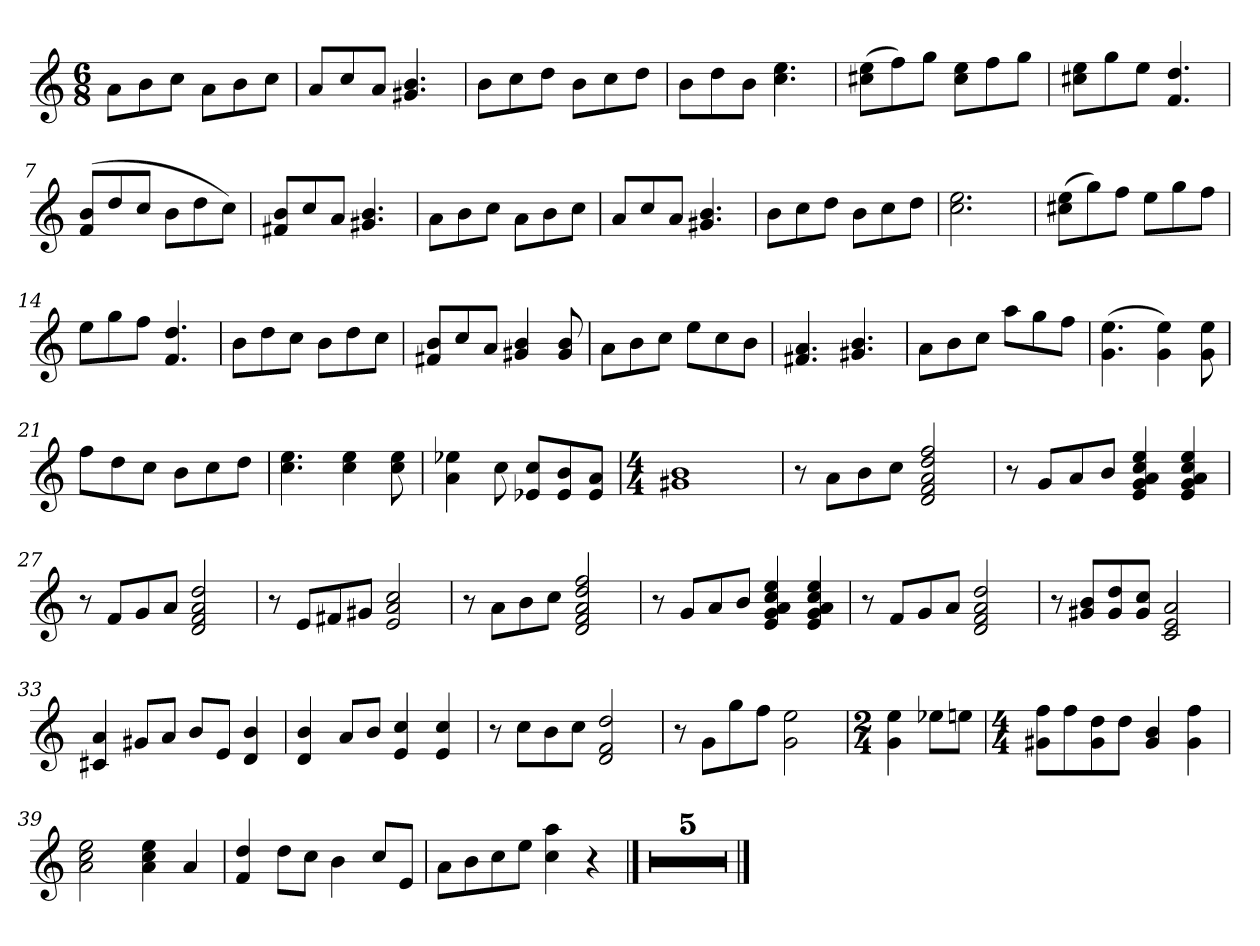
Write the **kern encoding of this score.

**kern
*part1
*staff1
*clefG2
*k[]
*C:
*M6/8
=1
8a\L
8b\
8cc\J
8a\L
8b\
8cc\J
=2
8a/L
8cc/
8a/J
4.g#X/ 4.b/
=3
8b\L
8cc\
8dd\J
8b\L
8cc\
8dd\J
=4
8b\L
8dd\
8b\J
4.cc\ 4.ee\
=5
(>8cc#X\ 8ee\L
8ff\)
8gg\J
8cc#\ 8ee\L
8ff\
8gg\J
=6
8cc#X\ 8ee\L
8gg\
8ee\J
4.f/ 4.dd/
!!LO:LB:g=z
=7
(>8f/ 8b/L
8dd/
8cc/J
8b\L
8dd\
8cc\J)
=8
8f#X/ 8b/L
8cc/
8a/J
4.g#X/ 4.b/
=9
8a\L
8b\
8cc\J
8a\L
8b\
8cc\J
=10
8a/L
8cc/
8a/J
4.g#X/ 4.b/
=11
8b\L
8cc\
8dd\J
8b\L
8cc\
8dd\J
=12
2.cc\ 2.ee\
=13
(>8cc#X\ 8ee\L
8gg\)
8ff\J
8ee\L
8gg\
8ff\J
!!LO:LB:g=z
=14
8ee\L
8gg\
8ff\J
4.f/ 4.dd/
=15
8b\L
8dd\
8cc\J
8b\L
8dd\
8cc\J
=16
8f#X/ 8b/L
8cc/
8a/J
4g#X/ 4b/
8g#/ 8b/
=17
8a\L
8b\
8cc\J
8ee\L
8cc\
8b\J
=18
4.f#X/ 4.a/
4.g#X/ 4.b/
=19
8a\L
8b\
8cc\J
8aa\L
8gg\
8ff\J
=20
(>4.g\ 4.ee\
4g\ 4ee\)
8g\ 8ee\
!!LO:LB:g=z
=21
8ff\L
8dd\
8cc\J
8b\L
8cc\
8dd\J
=22
4.cc\ 4.ee\
4cc\ 4ee\
8cc\ 8ee\
=23
4a\ 4ee-X\
8cc\
8e-X/ 8cc/L
8e-/ 8b/
8e-/ 8a/J
=24
*M4/4
1g#X 1b
=25
8r
8a\L
8b\
8cc\J
2d/ 2f/ 2a/ 2dd/ 2ff/
=26
8r
8g/L
8a/
8b/J
4e/ 4g/ 4a/ 4cc/ 4ee/
4e/ 4g/ 4a/ 4cc/ 4ee/
!!LO:LB:g=z
=27
8r
8f/L
8g/
8a/J
2d/ 2f/ 2a/ 2dd/
=28
8r
8e/L
8f#X/
8g#X/J
2e/ 2a/ 2cc/
=29
8r
8a\L
8b\
8cc\J
2d/ 2f/ 2a/ 2dd/ 2ff/
=30
8r
8g/L
8a/
8b/J
4e/ 4g/ 4a/ 4cc/ 4ee/
4e/ 4g/ 4a/ 4cc/ 4ee/
=31
8r
8f/L
8g/
8a/J
2d/ 2f/ 2a/ 2dd/
=32
8r
8g#X/ 8b/L
8g#/ 8dd/
8g#/ 8cc/J
2c/ 2e/ 2a/
!!LO:LB:g=z
=33
4c#X/ 4a/
8g#X/L
8a/J
8b/L
8e/J
4d/ 4b/
=34
4d/ 4b/
8a/L
8b/J
4e/ 4cc/
4e/ 4cc/
=35
8r
8cc\L
8b\
8cc\J
2d/ 2f/ 2dd/
=36
8r
8g\L
8gg\
8ff\J
2g\ 2ee\
=37
*M2/4
4g\ 4ee\
8ee-X\L
8een\J
=38
*M4/4
8g#X\ 8ff\L
8ff\
8g#\ 8dd\
8dd\J
4g#/ 4b/
4g#\ 4ff\
!!LO:LB:g=z
=39
2a\ 2cc\ 2ee\
4a\ 4cc\ 4ee\
4a/
=40
4f/ 4dd/
8dd\L
8cc\J
4b\
8cc/L
8e/J
=41
8a\L
8b\
8cc\
8ee\J
4cc\ 4aa\
4r
==42
1r
=43
1r
=44
1r
=45
1r
!!LO:LB:g=z
=46
1r
==
*-
